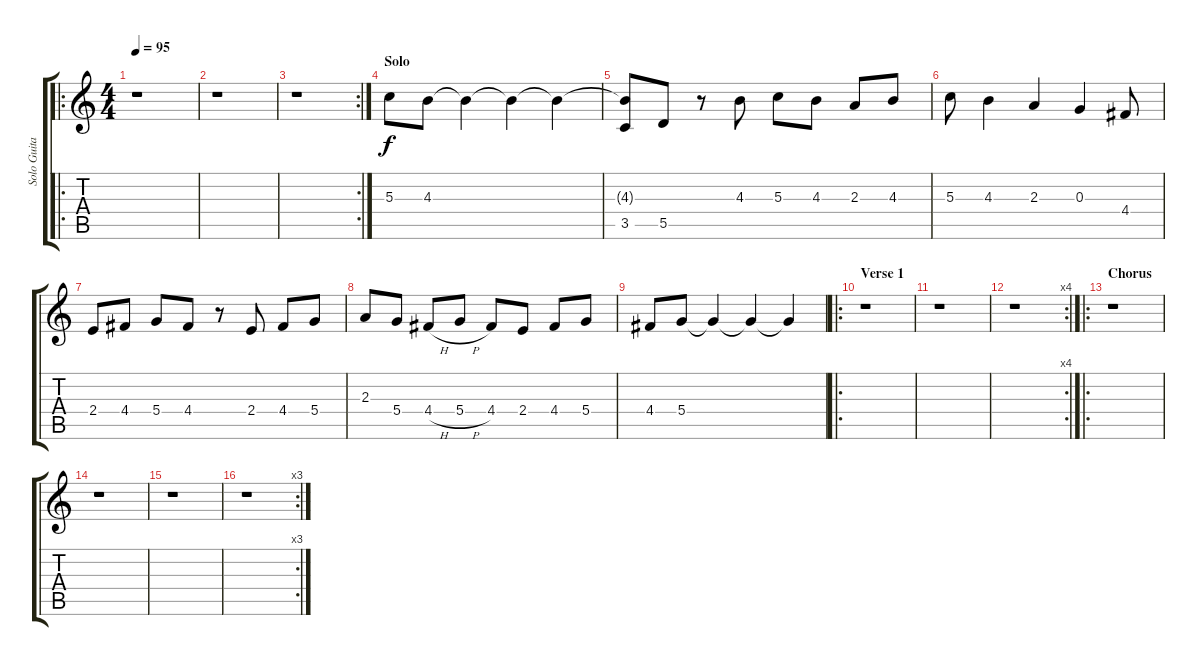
\track ("Solo Guitar" "Solo Guita") {instrument distortionguitar}
\staff {score tabs}
\tuning (E4 B3 G3 D3 A2 E2) {hide}
\ro
\ts (4 4)
\tempo 95
\clef g2
\ks c
r.1{dy f instrument distortionguitar} |
r.1 |
\rc 2
r.1 |
\section ("" "Solo")
5.3.8 4.3.8 4.3{t}.4 4.3{t}.4 4.3{t}.4 |
(4.3{t} 3.5).8 5.5.8 r.8 4.3.8 5.3.8 4.3.8 2.3.8 4.3.8 |
5.3.8 4.3.4 2.3.4 0.3.4 4.4.8 |
2.4.8 4.4.8 5.4.8 4.4.8 r.8 2.4.8 4.4.8 5.4.8 |
2.3.8 5.4.8 4.4{h}.8 5.4{h}.8 4.4.8 2.4.8 4.4.8 5.4.8 |
4.4.8 5.4.8 5.4{t}.4 5.4{t}.4 5.4{t}.4 |
\ro
\section ("" "Verse 1")
r.1 |
r.1 |
\rc 4
r.1 |
\ro
\section ("" "Chorus")
r.1 |
r.1 |
r.1 |
\rc 3
r.1
